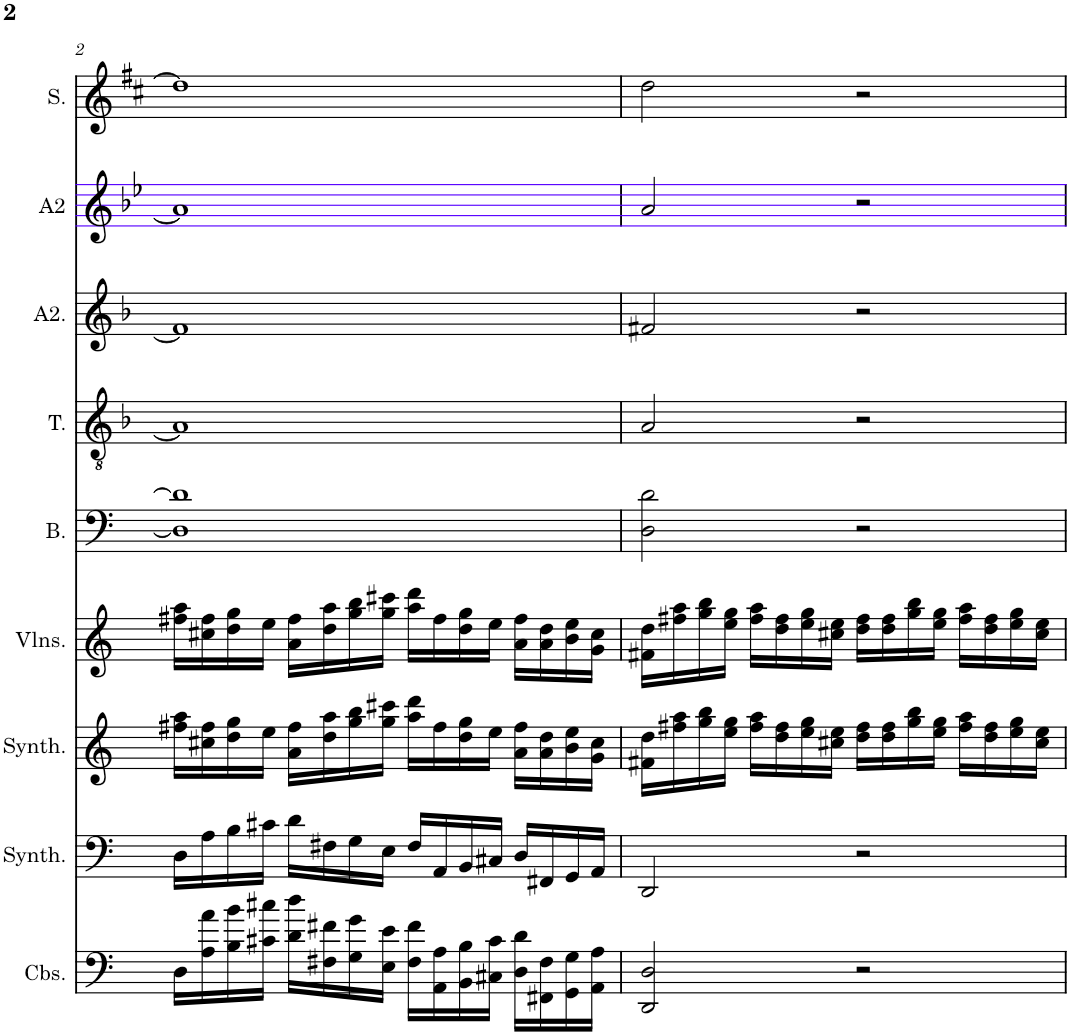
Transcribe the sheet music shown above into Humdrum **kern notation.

**kern	**kern	**kern	**kern	**kern	**kern	**kern	**kern	**kern
*part9	*part8	*part7	*part6	*part5	*part4	*part3	*part2	*part1
*staff9	*staff8	*staff7	*staff6	*staff5	*staff4	*staff3	*staff2	*staff1
*I"Contrebasses, D'Bass/Strings, etc	*I"Synthétiseur d'instruments à cordes, Synth strings, etc	*I"Synthétiseur d'instruments à cordes, Synth strings 2	*I"Violons, 1st violins	*I"Basse	*I"Ténor	*I"Alto 2	*I"Alto	*I"Soprano
*I'Cbs.	*I'Synth.	*I'Synth.	*I'Vlns.	*I'B.	*I'T.	*I'A2.	*I'A2	*I'S.
!!LO:PB:g=z
*clefF4	*clefF4	*clefG2	*clefG2	*clefF4	*clefGv2	*clefG2	*clefG2	*clefG2
*Trd7c12	*	*	*	*	*	*	*	*
*k[]	*k[]	*k[]	*k[]	*k[]	*k[b-]	*k[b-]	*k[b-e-]	*k[f#c#]
*M4/4	*M4/4	*M4/4	*M4/4	*M4/4	*M4/4	*M4/4	*M4/4	*M4/4
=2	=2	=2	=2	=2	=2	=2	=2	=2
16D\LL	16D\LL	16ff#X\ 16aa\LL	16ff#X\ 16aa\LL	1D] 1d]	1A]	1f#]	1a]	1dd]
16A\ 16a\	16A\	16cc#X\ 16ff#\	16cc#X\ 16ff#\	.	.	.	.	.
16B\ 16b\	16B\	16dd\ 16gg\	16dd\ 16gg\	.	.	.	.	.
16c#X\ 16cc#X\JJ	16c#X\JJ	16ee\JJ	16ee\JJ	.	.	.	.	.
16d\ 16dd\LL	16d\LL	16a\ 16ff#\LL	16a\ 16ff#\LL	.	.	.	.	.
16F#X\ 16f#X\	16F#X\	16dd\ 16aa\	16dd\ 16aa\	.	.	.	.	.
16G\ 16g\	16G\	16gg\ 16bb\	16gg\ 16bb\	.	.	.	.	.
16E\ 16e\JJ	16E\JJ	16gg\ 16ccc#X\JJ	16gg\ 16ccc#X\JJ	.	.	.	.	.
16F#\ 16f#\LL	16F#/LL	16aa\ 16ddd\LL	16aa\ 16ddd\LL	.	.	.	.	.
16AA\ 16A\	16AA/	16ff#\	16ff#\	.	.	.	.	.
16BB\ 16B\	16BB/	16dd\ 16gg\	16dd\ 16gg\	.	.	.	.	.
16C#X\ 16c#\JJ	16C#X/JJ	16ee\JJ	16ee\JJ	.	.	.	.	.
16D\ 16d\LL	16D/LL	16a\ 16ff#\LL	16a\ 16ff#\LL	.	.	.	.	.
16FF#X\ 16F#\	16FF#X/	16a\ 16dd\	16a\ 16dd\	.	.	.	.	.
16GG\ 16G\	16GG/	16b\ 16ee\	16b\ 16ee\	.	.	.	.	.
16AA\ 16A\JJ	16AA/JJ	16g\ 16cc#\JJ	16g\ 16cc#\JJ	.	.	.	.	.
=3	=3	=3	=3	=3	=3	=3	=3	=3
2DD/ 2D/	2DD/	16f#X\ 16dd\LL	16f#X\ 16dd\LL	2D\ 2d\	2A/	2f#X/	2a/	2dd\
.	.	16ff#X\ 16aa\	16ff#X\ 16aa\	.	.	.	.	.
.	.	16gg\ 16bb\	16gg\ 16bb\	.	.	.	.	.
.	.	16ee\ 16gg\JJ	16ee\ 16gg\JJ	.	.	.	.	.
.	.	16ff#\ 16aa\LL	16ff#\ 16aa\LL	.	.	.	.	.
.	.	16dd\ 16ff#\	16dd\ 16ff#\	.	.	.	.	.
.	.	16ee\ 16gg\	16ee\ 16gg\	.	.	.	.	.
.	.	16cc#X\ 16ee\JJ	16cc#X\ 16ee\JJ	.	.	.	.	.
2r	2r	16dd\ 16ff#\LL	16dd\ 16ff#\LL	2r	2r	2r	2r	2r
.	.	16dd\ 16ff#\	16dd\ 16ff#\	.	.	.	.	.
.	.	16gg\ 16bb\	16gg\ 16bb\	.	.	.	.	.
.	.	16ee\ 16gg\JJ	16ee\ 16gg\JJ	.	.	.	.	.
.	.	16ff#\ 16aa\LL	16ff#\ 16aa\LL	.	.	.	.	.
.	.	16dd\ 16ff#\	16dd\ 16ff#\	.	.	.	.	.
.	.	16ee\ 16gg\	16ee\ 16gg\	.	.	.	.	.
.	.	16cc#\ 16ee\JJ	16cc#\ 16ee\JJ	.	.	.	.	.
=	=	=	=	=	=	=	=	=
*-	*-	*-	*-	*-	*-	*-	*-	*-
